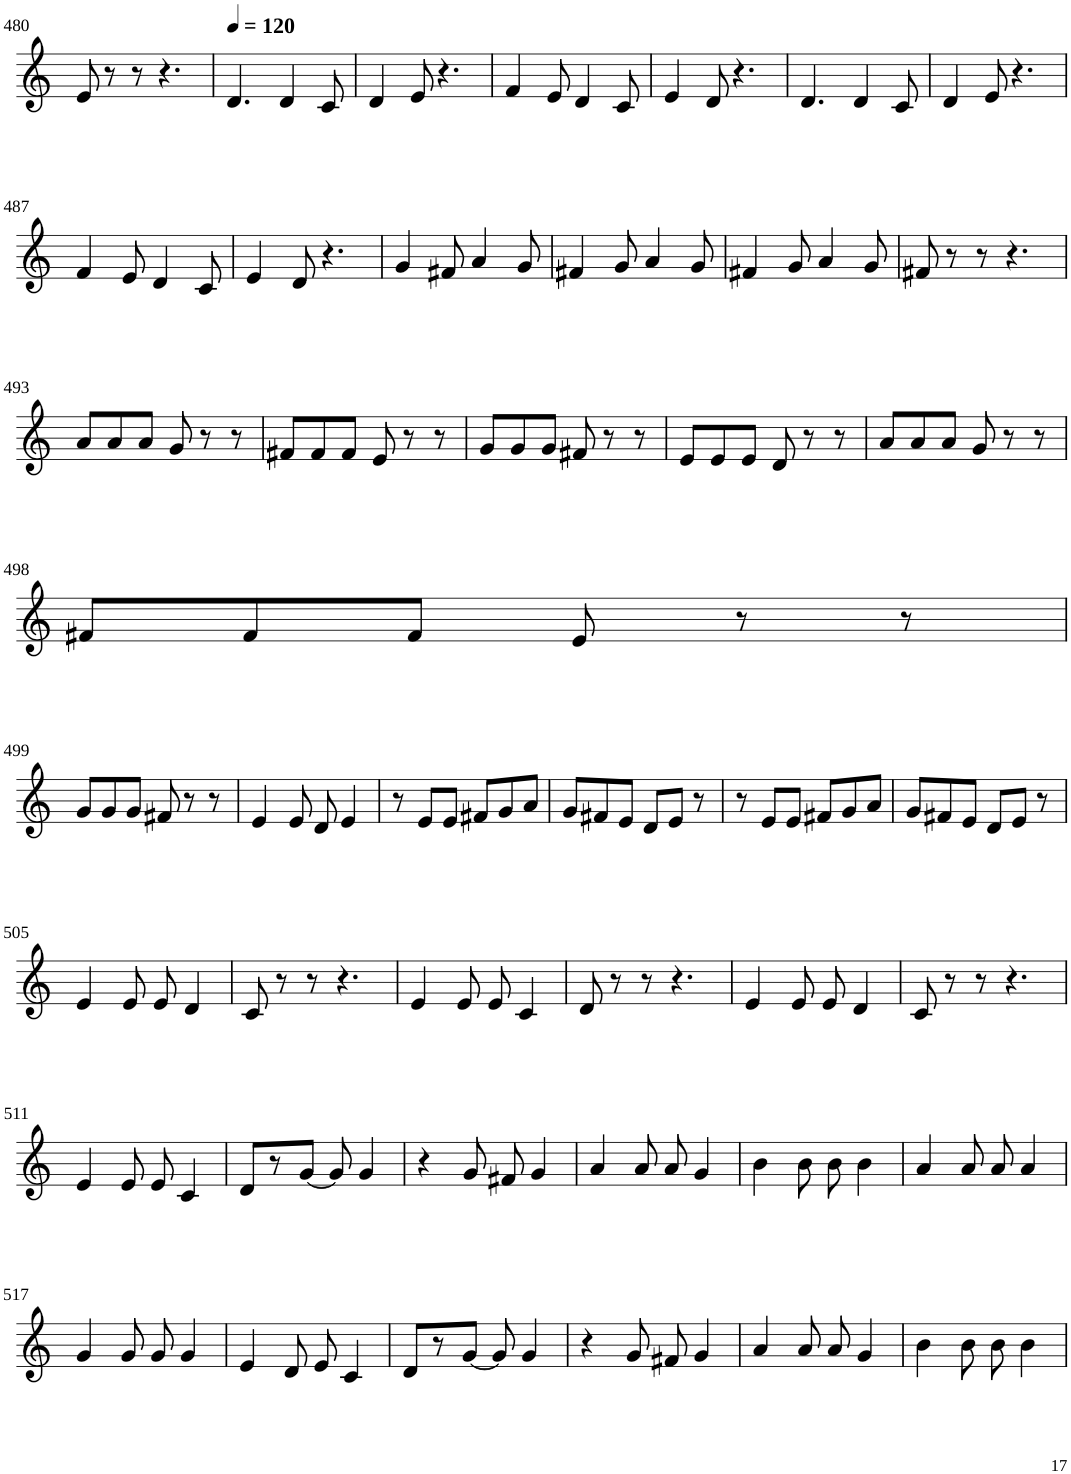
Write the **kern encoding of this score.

**kern
*part1
*staff1
*I"Violin
!!LO:PB:g=z
*clefG2
*k[]
*M6/8
=480
8e/
8r
8r
4.r
=481
*MM120
4.d/
4d/
8c/
=482
4d/
8e/
4.r
=483
4f/
8e/
4d/
8c/
=484
4e/
8d/
4.r
=485
4.d/
4d/
8c/
=486
4d/
8e/
4.r
!!LO:LB:g=z
=487
4f/
8e/
4d/
8c/
=488
4e/
8d/
4.r
=489
4g/
8f#X/
4a/
8g/
=490
4f#X/
8g/
4a/
8g/
=491
4f#X/
8g/
4a/
8g/
=492
8f#X/
8r
8r
4.r
!!LO:LB:g=z
=493
8a/L
8a/
8a/J
8g/
8r
8r
=494
8f#X/L
8f#/
8f#/J
8e/
8r
8r
=495
8g/L
8g/
8g/J
8f#X/
8r
8r
=496
8e/L
8e/
8e/J
8d/
8r
8r
=497
8a/L
8a/
8a/J
8g/
8r
8r
!!LO:LB:g=z
=498
8f#X/L
8f#/
8f#/J
8e/
8r
8r
!!LO:LB:g=z
=499
8g/L
8g/
8g/J
8f#X/
8r
8r
=500
4e/
8e/
8d/
4e/
=501
8r
8e/L
8e/J
8f#X/L
8g/
8a/J
=502
8g/L
8f#X/
8e/J
8d/L
8e/J
8r
=503
8r
8e/L
8e/J
8f#X/L
8g/
8a/J
=504
8g/L
8f#X/
8e/J
8d/L
8e/J
8r
!!LO:LB:g=z
=505
4e/
8e/
8e/
4d/
=506
8c/
8r
8r
4.r
=507
4e/
8e/
8e/
4c/
=508
8d/
8r
8r
4.r
=509
4e/
8e/
8e/
4d/
=510
8c/
8r
8r
4.r
!!LO:LB:g=z
=511
4e/
8e/
8e/
4c/
=512
8d/L
8r
[8g/J
8g/]
4g/
=513
4r
8g/
8f#X/
4g/
=514
4a/
8a/
8a/
4g/
=515
4b\
8b\
8b\
4b\
=516
4a/
8a/
8a/
4a/
!!LO:LB:g=z
=517
4g/
8g/
8g/
4g/
=518
4e/
8d/
8e/
4c/
=519
8d/L
8r
[8g/J
8g/]
4g/
=520
4r
8g/
8f#X/
4g/
=521
4a/
8a/
8a/
4g/
=522
4b\
8b\
8b\
4b\
=
*-
